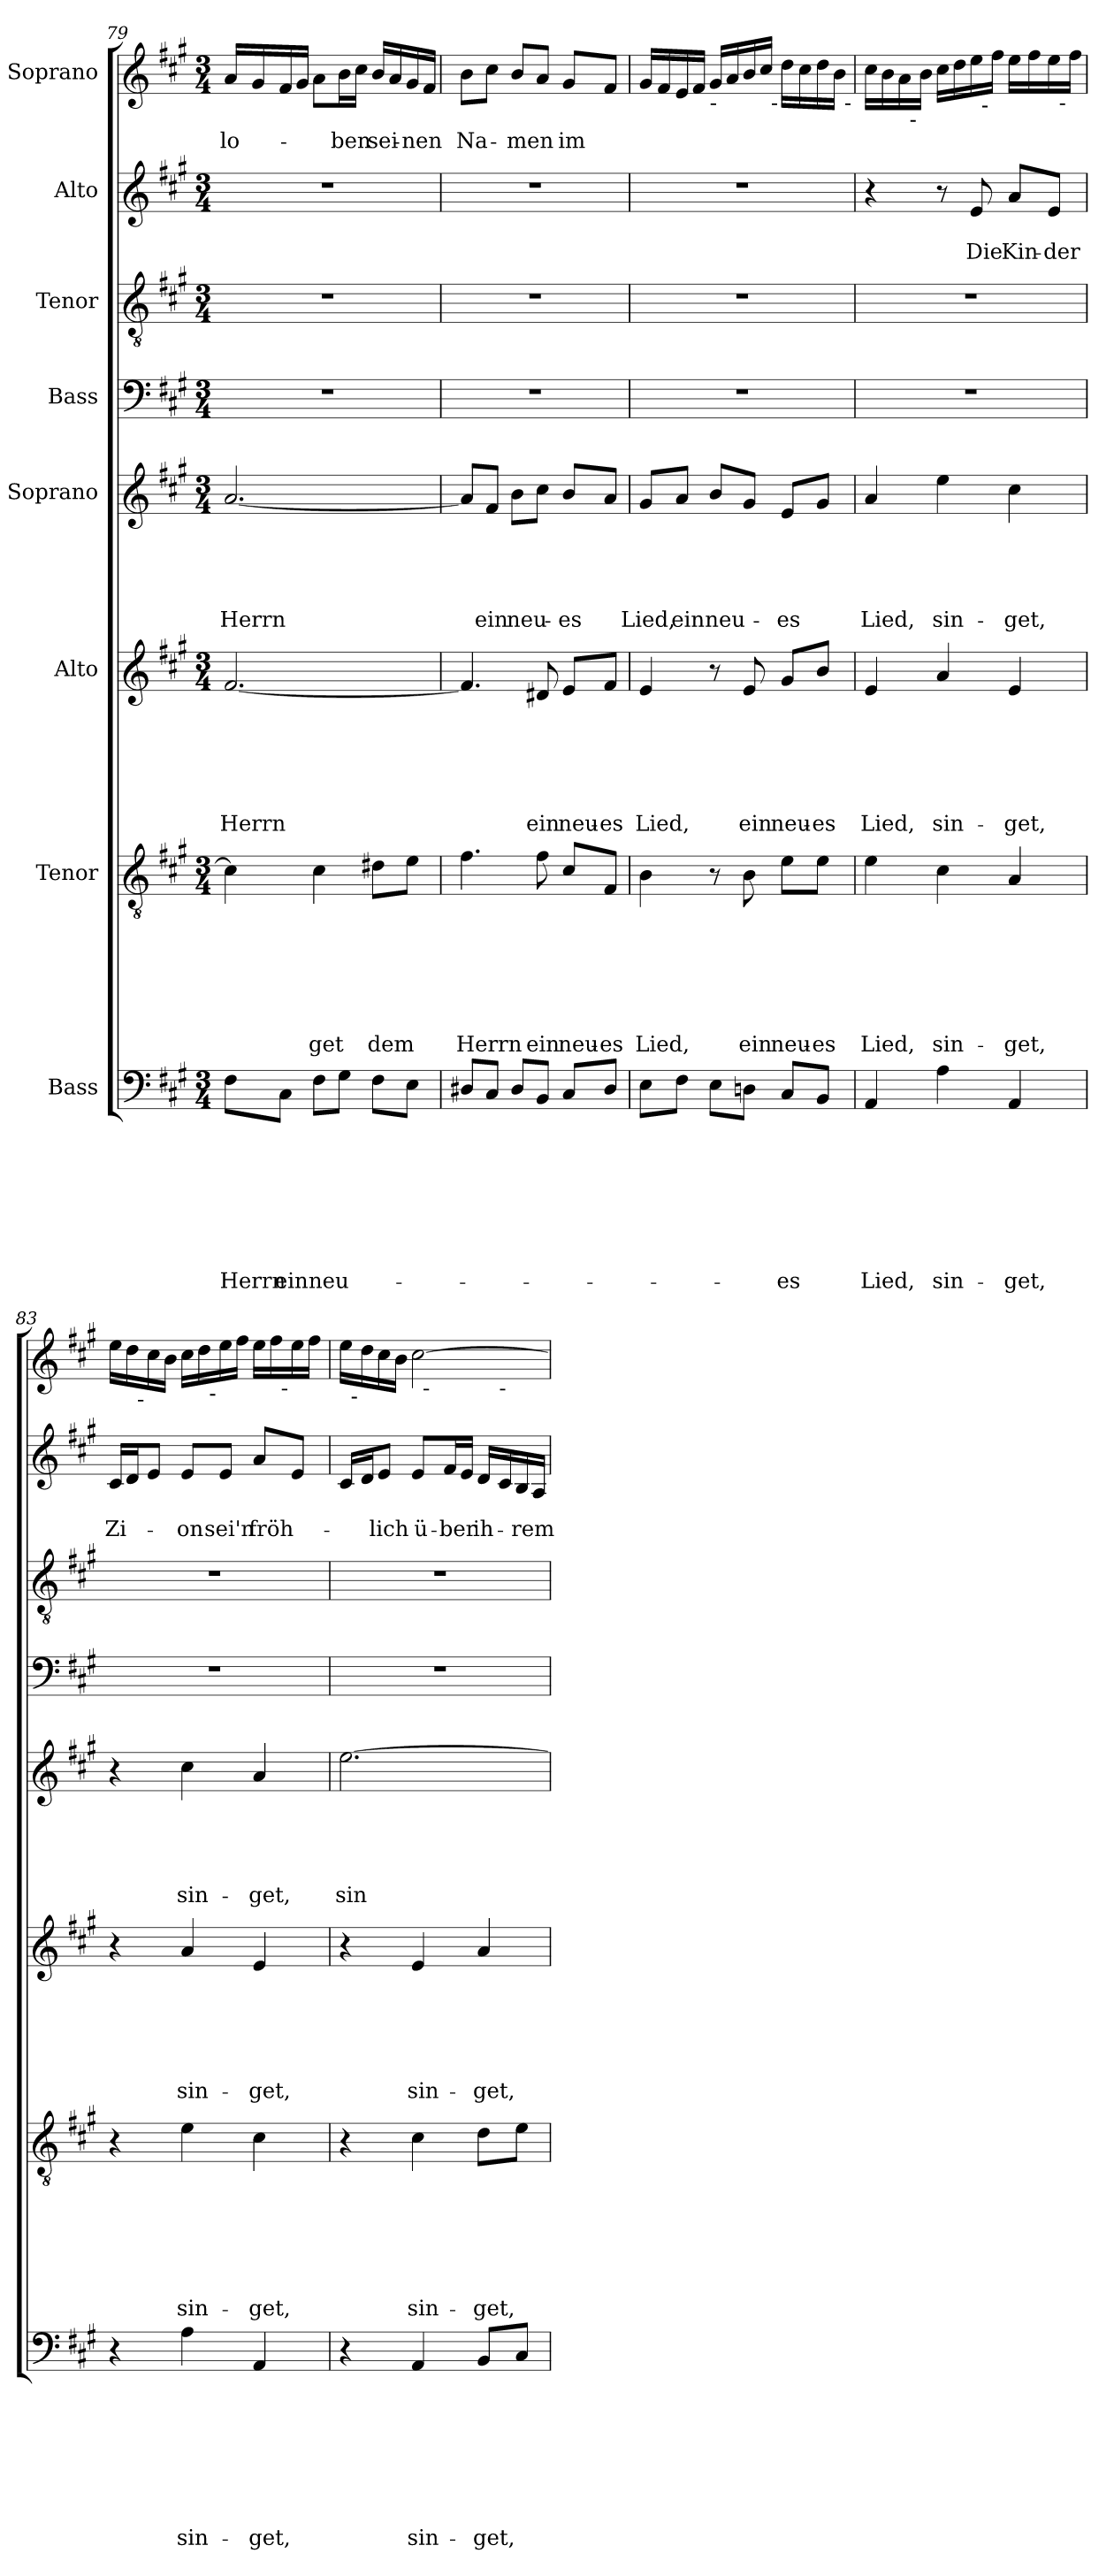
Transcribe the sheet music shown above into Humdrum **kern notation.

**kern	**text	**text	**text	**text	**text	**text	**text	**text	**kern	**text	**text	**text	**text	**text	**text	**text	**kern	**text	**text	**text	**text	**text	**text	**kern	**text	**text	**text	**text	**text	**kern	**kern	**kern	**text	**text	**kern	**text
*part8	*part8	*part8	*part8	*part8	*part8	*part8	*part8	*part8	*part7	*part7	*part7	*part7	*part7	*part7	*part7	*part7	*part6	*part6	*part6	*part6	*part6	*part6	*part6	*part5	*part5	*part5	*part5	*part5	*part5	*part4	*part3	*part2	*part2	*part2	*part1	*part1
*staff8	*staff8	*staff8	*staff8	*staff8	*staff8	*staff8	*staff8	*staff8	*staff7	*staff7	*staff7	*staff7	*staff7	*staff7	*staff7	*staff7	*staff6	*staff6	*staff6	*staff6	*staff6	*staff6	*staff6	*staff5	*staff5	*staff5	*staff5	*staff5	*staff5	*staff4	*staff3	*staff2	*staff2	*staff2	*staff1	*staff1
*I"Bass	*	*	*	*	*	*	*	*	*I"Tenor	*	*	*	*	*	*	*	*I"Alto	*	*	*	*	*	*	*I"Soprano	*	*	*	*	*	*I"Bass	*I"Tenor	*I"Alto	*	*	*I"Soprano	*
*clefF4	*	*	*	*	*	*	*	*	*clefGv2	*	*	*	*	*	*	*	*clefG2	*	*	*	*	*	*	*clefG2	*	*	*	*	*	*clefF4	*clefGv2	*clefG2	*	*	*clefG2	*
*k[f#c#g#]	*	*	*	*	*	*	*	*	*k[f#c#g#]	*	*	*	*	*	*	*	*k[f#c#g#]	*	*	*	*	*	*	*k[f#c#g#]	*	*	*	*	*	*k[f#c#g#]	*k[f#c#g#]	*k[f#c#g#]	*	*	*k[f#c#g#]	*
*A:	*	*	*	*	*	*	*	*	*A:	*	*	*	*	*	*	*	*A:	*	*	*	*	*	*	*A:	*	*	*	*	*	*A:	*A:	*A:	*	*	*A:	*
*M3/4	*	*	*	*	*	*	*	*	*M3/4	*	*	*	*	*	*	*	*M3/4	*	*	*	*	*	*	*M3/4	*	*	*	*	*	*M3/4	*M3/4	*M3/4	*	*	*M3/4	*
=79	=79	=79	=79	=79	=79	=79	=79	=79	=79	=79	=79	=79	=79	=79	=79	=79	=79	=79	=79	=79	=79	=79	=79	=79	=79	=79	=79	=79	=79	=79	=79	=79	=79	=79	=79	=79
!	!	!	!	!	!	!	!	!LO:LY:b	!	!	!	!	!	!	!	!	!	!	!	!	!	!	!LO:LY:b	!	!	!	!	!	!LO:LY:b	!LO:N:vis=1	!LO:N:vis=1	!LO:N:vis=1	!	!	!	!LO:LY:b
8F#\L	.	.	.	.	.	.	.	Herrn	4c#\]	.	.	.	.	.	.	.	[<2.f#/	.	.	.	.	.	Herrn	[<2.a/	.	.	.	.	Herrn	2.r	2.r	2.r	.	.	16a/LL	lo-
.	.	.	.	.	.	.	.	.	.	.	.	.	.	.	.	.	.	.	.	.	.	.	.	.	.	.	.	.	.	.	.	.	.	.	16g#/	.
!	!	!	!	!	!	!	!	!LO:LY:b	!	!	!	!	!	!	!	!	!	!	!	!	!	!	!	!	!	!	!	!	!	!	!	!	!	!	!	!
8C#\J	.	.	.	.	.	.	.	ein	.	.	.	.	.	.	.	.	.	.	.	.	.	.	.	.	.	.	.	.	.	.	.	.	.	.	16f#/	.
.	.	.	.	.	.	.	.	.	.	.	.	.	.	.	.	.	.	.	.	.	.	.	.	.	.	.	.	.	.	.	.	.	.	.	16g#/JJ	.
!	!	!	!	!	!	!	!	!LO:LY:b	!	!	!	!	!	!	!	!LO:LY:b	!	!	!	!	!	!	!	!	!	!	!	!	!	!	!	!	!	!	!	!
8F#\L	.	.	.	.	.	.	.	neu-	4c#\	.	.	.	.	.	.	-get	.	.	.	.	.	.	.	.	.	.	.	.	.	.	.	.	.	.	8a\L	.
!	!	!	!	!	!	!	!	!	!	!	!	!	!	!	!	!	!	!	!	!	!	!	!	!	!	!	!	!	!	!	!	!	!	!	!	!LO:LY:b
8G#\J	.	.	.	.	.	.	.	.	.	.	.	.	.	.	.	.	.	.	.	.	.	.	.	.	.	.	.	.	.	.	.	.	.	.	16b\L	-ben
.	.	.	.	.	.	.	.	.	.	.	.	.	.	.	.	.	.	.	.	.	.	.	.	.	.	.	.	.	.	.	.	.	.	.	16cc#\JJ	.
!	!	!	!	!	!	!	!	!	!	!	!	!	!	!	!	!LO:LY:b	!	!	!	!	!	!	!	!	!	!	!	!	!	!	!	!	!	!	!	!LO:LY:b
8F#\L	.	.	.	.	.	.	.	.	8d#X\L	.	.	.	.	.	.	dem	.	.	.	.	.	.	.	.	.	.	.	.	.	.	.	.	.	.	16b/LL	sei-
.	.	.	.	.	.	.	.	.	.	.	.	.	.	.	.	.	.	.	.	.	.	.	.	.	.	.	.	.	.	.	.	.	.	.	16a/	.
!	!	!	!	!	!	!	!	!	!	!	!	!	!	!	!	!	!	!	!	!	!	!	!	!	!	!	!	!	!	!	!	!	!	!	!	!LO:LY:b
8E\J	.	.	.	.	.	.	.	.	8e\J	.	.	.	.	.	.	.	.	.	.	.	.	.	.	.	.	.	.	.	.	.	.	.	.	.	16g#/	-nen
.	.	.	.	.	.	.	.	.	.	.	.	.	.	.	.	.	.	.	.	.	.	.	.	.	.	.	.	.	.	.	.	.	.	.	16f#/JJ	.
=80	=80	=80	=80	=80	=80	=80	=80	=80	=80	=80	=80	=80	=80	=80	=80	=80	=80	=80	=80	=80	=80	=80	=80	=80	=80	=80	=80	=80	=80	=80	=80	=80	=80	=80	=80	=80
!	!	!	!	!	!	!	!	!	!	!	!	!	!	!	!	!LO:LY:b	!	!	!	!	!	!	!	!	!	!	!	!	!	!LO:N:vis=1	!LO:N:vis=1	!LO:N:vis=1	!	!	!	!LO:LY:b
8D#X/L	.	.	.	.	.	.	.	.	4.f#\	.	.	.	.	.	.	Herrn	4.f#/]	.	.	.	.	.	.	8a/L]	.	.	.	.	.	2.r	2.r	2.r	.	.	8b\L	Na-
!	!	!	!	!	!	!	!	!	!	!	!	!	!	!	!	!	!	!	!	!	!	!	!	!	!	!	!	!	!LO:LY:b	!	!	!	!	!	!	!
8C#/J	.	.	.	.	.	.	.	.	.	.	.	.	.	.	.	.	.	.	.	.	.	.	.	8f#/J	.	.	.	.	ein	.	.	.	.	.	8cc#\J	.
!	!	!	!	!	!	!	!	!	!	!	!	!	!	!	!	!	!	!	!	!	!	!	!	!	!	!	!	!	!LO:LY:b	!	!	!	!	!	!	!LO:LY:b
8D#/L	.	.	.	.	.	.	.	.	.	.	.	.	.	.	.	.	.	.	.	.	.	.	.	8b\L	.	.	.	.	neu-	.	.	.	.	.	8b/L	-men
!	!	!	!	!	!	!	!	!	!	!	!	!	!	!	!	!LO:LY:b	!	!	!	!	!	!	!LO:LY:b	!	!	!	!	!	!	!	!	!	!	!	!	!
8BB/J	.	.	.	.	.	.	.	.	8f#\	.	.	.	.	.	.	ein	8d#X/	.	.	.	.	.	ein	8cc#\J	.	.	.	.	.	.	.	.	.	.	8a/J	.
!	!	!	!	!	!	!	!	!	!	!	!	!	!	!	!	!LO:LY:b	!	!	!	!	!	!	!LO:LY:b	!	!	!	!	!	!LO:LY:b	!	!	!	!	!	!	!LO:LY:b
8C#/L	.	.	.	.	.	.	.	.	8c#/L	.	.	.	.	.	.	neu-	8e/L	.	.	.	.	.	neu-	8b/L	.	.	.	.	-es	.	.	.	.	.	8g#/L	im
!	!	!	!	!	!	!	!	!	!	!	!	!	!	!	!	!LO:LY:b:rj	!	!	!	!	!	!	!LO:LY:b:rj	!	!	!	!	!	!	!	!	!	!	!	!	!
8D#/J	.	.	.	.	.	.	.	.	8F#/J	.	.	.	.	.	.	-es	8f#/J	.	.	.	.	.	-es	8a/J	.	.	.	.	.	.	.	.	.	.	8f#/J	.
=81	=81	=81	=81	=81	=81	=81	=81	=81	=81	=81	=81	=81	=81	=81	=81	=81	=81	=81	=81	=81	=81	=81	=81	=81	=81	=81	=81	=81	=81	=81	=81	=81	=81	=81	=81	=81
!	!	!	!	!	!	!	!	!	!	!	!	!	!	!	!	!	!	!	!	!	!	!	!	!	!	!	!	!	!	!	!	!	!	!	!LO:TX:b:t=Rei	!
!	!	!	!	!	!	!	!	!	!	!	!	!	!	!	!	!LO:LY:b	!	!	!	!	!	!	!LO:LY:b	!	!	!	!	!	!LO:LY:b	!LO:N:vis=1	!LO:N:vis=1	!LO:N:vis=1	!	!	!	!
*	*	*	*	*	*	*	*	*	*	*	*	*	*	*	*	*	*	*	*	*	*	*	*	*	*	*	*	*	*	*	*	*	*	*	*^	*
8E\L	.	.	.	.	.	.	.	.	4B\	.	.	.	.	.	.	Lied,	4e/	.	.	.	.	.	Lied,	8g#/L	.	.	.	.	Lied,	2.r	2.r	2.r	.	.	16g#/LL	4...ryy	.
.	.	.	.	.	.	.	.	.	.	.	.	.	.	.	.	.	.	.	.	.	.	.	.	.	.	.	.	.	.	.	.	.	.	.	16f#/	.	.
!	!	!	!	!	!	!	!	!	!	!	!	!	!	!	!	!	!	!	!	!	!	!	!	!	!	!	!	!	!LO:LY:b	!	!	!	!	!	!	!	!
8F#\J	.	.	.	.	.	.	.	.	.	.	.	.	.	.	.	.	.	.	.	.	.	.	.	8a/J	.	.	.	.	ein	.	.	.	.	.	16e/	.	.
.	.	.	.	.	.	.	.	.	.	.	.	.	.	.	.	.	.	.	.	.	.	.	.	.	.	.	.	.	.	.	.	.	.	.	16f#/JJ	.	.
!	!	!	!	!	!	!	!	!	!	!	!	!	!	!	!	!	!	!	!	!	!	!	!	!	!	!	!	!	!	!	!	!	!	!	!LO:TX:b:t=-	!	!
!	!	!	!	!	!	!	!	!	!	!	!	!	!	!	!	!	!	!	!	!	!	!	!	!	!	!	!	!	!LO:LY:b	!	!	!	!	!	!	!	!
8E\L	.	.	.	.	.	.	.	.	8r	.	.	.	.	.	.	.	8r	.	.	.	.	.	.	8b/L	.	.	.	.	neu-	.	.	.	.	.	16g#/LL	.	.
.	.	.	.	.	.	.	.	.	.	.	.	.	.	.	.	.	.	.	.	.	.	.	.	.	.	.	.	.	.	.	.	.	.	.	16a/	.	.
!	!	!	!	!	!	!	!	!	!	!	!	!	!	!	!	!LO:LY:b	!	!	!	!	!	!	!LO:LY:b	!	!	!	!	!	!	!	!	!	!	!	!	!	!
8Dn\J	.	.	.	.	.	.	.	.	8B\	.	.	.	.	.	.	ein	8e/	.	.	.	.	.	ein	8g#/J	.	.	.	.	.	.	.	.	.	.	16b/	.	.
.	.	.	.	.	.	.	.	.	.	.	.	.	.	.	.	.	.	.	.	.	.	.	.	.	.	.	.	.	.	.	.	.	.	.	16cc#/JJ	.	.
!	!	!	!	!	!	!	!	!	!	!	!	!	!	!	!	!	!	!	!	!	!	!	!	!	!	!	!	!	!	!	!	!	!	!	!	!LO:TX:b:t=-	!
.	.	.	.	.	.	.	.	.	.	.	.	.	.	.	.	.	.	.	.	.	.	.	.	.	.	.	.	.	.	.	.	.	.	.	.	4ryy	.
!	!	!	!	!	!	!	!	!LO:LY:b	!	!	!	!	!	!	!	!LO:LY:b	!	!	!	!	!	!	!LO:LY:b	!	!	!	!	!	!LO:LY:b	!	!	!	!	!	!	!	!
8C#/L	.	.	.	.	.	.	.	-es	8e\L	.	.	.	.	.	.	neu-	8g#/L	.	.	.	.	.	neu-	8e/L	.	.	.	.	-es	.	.	.	.	.	16dd\LL	.	.
.	.	.	.	.	.	.	.	.	.	.	.	.	.	.	.	.	.	.	.	.	.	.	.	.	.	.	.	.	.	.	.	.	.	.	16cc#\	.	.
!	!	!	!	!	!	!	!	!	!	!	!	!	!	!	!	!LO:LY:b	!	!	!	!	!	!	!LO:LY:b	!	!	!	!	!	!	!	!	!	!	!	!	!	!
8BB/J	.	.	.	.	.	.	.	.	8e\J	.	.	.	.	.	.	-es	8b/J	.	.	.	.	.	-es	8g#/J	.	.	.	.	.	.	.	.	.	.	16dd\	.	.
.	.	.	.	.	.	.	.	.	.	.	.	.	.	.	.	.	.	.	.	.	.	.	.	.	.	.	.	.	.	.	.	.	.	.	16b\JJ	.	.
!	!	!	!	!	!	!	!	!	!	!	!	!	!	!	!	!	!	!	!	!	!	!	!	!	!	!	!	!	!	!	!	!	!	!	!	!LO:TX:b:t=-	!
.	.	.	.	.	.	.	.	.	.	.	.	.	.	.	.	.	.	.	.	.	.	.	.	.	.	.	.	.	.	.	.	.	.	.	.	32ryy	.
!!LO:PB:g=z
=82	=82	=82	=82	=82	=82	=82	=82	=82	=82	=82	=82	=82	=82	=82	=82	=82	=82	=82	=82	=82	=82	=82	=82	=82	=82	=82	=82	=82	=82	=82	=82	=82	=82	=82	=82	=82	=82
!	!	!	!	!	!	!	!	!LO:LY:b	!	!	!	!	!	!	!	!LO:LY:b	!	!	!	!	!	!	!LO:LY:b	!	!	!	!	!	!LO:LY:b	!LO:N:vis=1	!LO:N:vis=1	!	!	!	!	!	!
*	*	*	*	*	*	*	*	*	*	*	*	*	*	*	*	*	*	*	*	*	*	*	*	*	*	*	*	*	*	*	*	*	*	*	*	*^	*
4AA/	.	.	.	.	.	.	.	Lied,	4e\	.	.	.	.	.	.	Lied,	4e/	.	.	.	.	.	Lied,	4a/	.	.	.	.	Lied,	2.r	2.r	4r	.	.	16cc#\LL	8ryy	4ryy	.
.	.	.	.	.	.	.	.	.	.	.	.	.	.	.	.	.	.	.	.	.	.	.	.	.	.	.	.	.	.	.	.	.	.	.	16b\	.	.	.
.	.	.	.	.	.	.	.	.	.	.	.	.	.	.	.	.	.	.	.	.	.	.	.	.	.	.	.	.	.	.	.	.	.	.	16a\	32ryy	.	.
!	!	!	!	!	!	!	!	!	!	!	!	!	!	!	!	!	!	!	!	!	!	!	!	!	!	!	!	!	!	!	!	!	!	!	!	!LO:TX:b:t=-	!	!
.	.	.	.	.	.	.	.	.	.	.	.	.	.	.	.	.	.	.	.	.	.	.	.	.	.	.	.	.	.	.	.	.	.	.	.	2ryy	.	.
.	.	.	.	.	.	.	.	.	.	.	.	.	.	.	.	.	.	.	.	.	.	.	.	.	.	.	.	.	.	.	.	.	.	.	16b\JJ	.	.	.
!	!	!	!	!	!	!	!	!LO:LY:b	!	!	!	!	!	!	!	!LO:LY:b	!	!	!	!	!	!	!LO:LY:b	!	!	!	!	!	!LO:LY:b	!	!	!	!	!	!	!	!	!
4A\	.	.	.	.	.	.	.	sin-	4c#\	.	.	.	.	.	.	sin-	4a/	.	.	.	.	.	sin-	4ee\	.	.	.	.	sin-	.	.	8r	.	.	16cc#\LL	.	8ryy	.
.	.	.	.	.	.	.	.	.	.	.	.	.	.	.	.	.	.	.	.	.	.	.	.	.	.	.	.	.	.	.	.	.	.	.	16dd\	.	.	.
!	!	!	!	!	!	!	!	!	!	!	!	!	!	!	!	!	!	!	!	!	!	!	!	!	!	!	!	!	!	!	!	!	!	!LO:LY:b	!	!	!	!
.	.	.	.	.	.	.	.	.	.	.	.	.	.	.	.	.	.	.	.	.	.	.	.	.	.	.	.	.	.	.	.	8e/	.	Die	16ee\	.	32ryy	.
!	!	!	!	!	!	!	!	!	!	!	!	!	!	!	!	!	!	!	!	!	!	!	!	!	!	!	!	!	!	!	!	!	!	!	!	!	!LO:TX:b:t=-	!
.	.	.	.	.	.	.	.	.	.	.	.	.	.	.	.	.	.	.	.	.	.	.	.	.	.	.	.	.	.	.	.	.	.	.	.	.	4ryy	.
.	.	.	.	.	.	.	.	.	.	.	.	.	.	.	.	.	.	.	.	.	.	.	.	.	.	.	.	.	.	.	.	.	.	.	16ff#\JJ	.	.	.
!	!	!	!	!	!	!	!	!LO:LY:b	!	!	!	!	!	!	!	!LO:LY:b	!	!	!	!	!	!	!LO:LY:b	!	!	!	!	!	!LO:LY:b	!	!	!	!	!LO:LY:b	!	!	!	!
4AA/	.	.	.	.	.	.	.	-get,	4A/	.	.	.	.	.	.	-get,	4e/	.	.	.	.	.	-get,	4cc#\	.	.	.	.	-get,	.	.	8a/L	.	Kin-	16ee\LL	.	.	.
.	.	.	.	.	.	.	.	.	.	.	.	.	.	.	.	.	.	.	.	.	.	.	.	.	.	.	.	.	.	.	.	.	.	.	16ff#\	.	.	.
!	!	!	!	!	!	!	!	!	!	!	!	!	!	!	!	!	!	!	!	!	!	!	!	!	!	!	!	!	!	!	!	!	!	!LO:LY:b:rj	!	!	!	!
.	.	.	.	.	.	.	.	.	.	.	.	.	.	.	.	.	.	.	.	.	.	.	.	.	.	.	.	.	.	.	.	8e/J	.	-der	16ee\	.	.	.
!	!	!	!	!	!	!	!	!	!	!	!	!	!	!	!	!	!	!	!	!	!	!	!	!	!	!	!	!	!	!	!	!	!	!	!	!LO:TX:b:t=-	!	!
.	.	.	.	.	.	.	.	.	.	.	.	.	.	.	.	.	.	.	.	.	.	.	.	.	.	.	.	.	.	.	.	.	.	.	.	16.ryy	16.ryy	.
.	.	.	.	.	.	.	.	.	.	.	.	.	.	.	.	.	.	.	.	.	.	.	.	.	.	.	.	.	.	.	.	.	.	.	16ff#\JJ	.	.	.
=83	=83	=83	=83	=83	=83	=83	=83	=83	=83	=83	=83	=83	=83	=83	=83	=83	=83	=83	=83	=83	=83	=83	=83	=83	=83	=83	=83	=83	=83	=83	=83	=83	=83	=83	=83	=83	=83	=83
!	!	!	!	!	!	!	!	!	!	!	!	!	!	!	!	!	!	!	!	!	!	!	!	!	!	!	!	!	!	!LO:N:vis=1	!LO:N:vis=1	!	!	!LO:LY:b	!	!	!	!
4r	.	.	.	.	.	.	.	.	4r	.	.	.	.	.	.	.	4r	.	.	.	.	.	.	4r	.	.	.	.	.	2.r	2.r	16c#/LL	.	Zi-	16ee\LL	16.ryy	4ryy	.
.	.	.	.	.	.	.	.	.	.	.	.	.	.	.	.	.	.	.	.	.	.	.	.	.	.	.	.	.	.	.	.	16d/J	.	.	16dd\	.	.	.
!	!	!	!	!	!	!	!	!	!	!	!	!	!	!	!	!	!	!	!	!	!	!	!	!	!	!	!	!	!	!	!	!	!	!	!	!LO:TX:b:t=-	!	!
.	.	.	.	.	.	.	.	.	.	.	.	.	.	.	.	.	.	.	.	.	.	.	.	.	.	.	.	.	.	.	.	.	.	.	.	2ryy	.	.
.	.	.	.	.	.	.	.	.	.	.	.	.	.	.	.	.	.	.	.	.	.	.	.	.	.	.	.	.	.	.	.	8e/J	.	.	16cc#\	.	.	.
.	.	.	.	.	.	.	.	.	.	.	.	.	.	.	.	.	.	.	.	.	.	.	.	.	.	.	.	.	.	.	.	.	.	.	16b\JJ	.	.	.
!	!	!	!	!	!	!	!	!LO:LY:b	!	!	!	!	!	!	!	!LO:LY:b	!	!	!	!	!	!	!LO:LY:b	!	!	!	!	!	!LO:LY:b	!	!	!	!	!LO:LY:b	!	!	!	!
4A\	.	.	.	.	.	.	.	sin-	4e\	.	.	.	.	.	.	sin-	4a/	.	.	.	.	.	sin-	4cc#\	.	.	.	.	sin-	.	.	8e/L	.	-on	16cc#\LL	.	16.ryy	.
.	.	.	.	.	.	.	.	.	.	.	.	.	.	.	.	.	.	.	.	.	.	.	.	.	.	.	.	.	.	.	.	.	.	.	16dd\	.	.	.
!	!	!	!	!	!	!	!	!	!	!	!	!	!	!	!	!	!	!	!	!	!	!	!	!	!	!	!	!	!	!	!	!	!	!	!	!	!LO:TX:b:t=-	!
.	.	.	.	.	.	.	.	.	.	.	.	.	.	.	.	.	.	.	.	.	.	.	.	.	.	.	.	.	.	.	.	.	.	.	.	.	4ryy	.
!	!	!	!	!	!	!	!	!	!	!	!	!	!	!	!	!	!	!	!	!	!	!	!	!	!	!	!	!	!	!	!	!	!	!LO:LY:b	!	!	!	!
.	.	.	.	.	.	.	.	.	.	.	.	.	.	.	.	.	.	.	.	.	.	.	.	.	.	.	.	.	.	.	.	8e/J	.	sei'n	16ee\	.	.	.
.	.	.	.	.	.	.	.	.	.	.	.	.	.	.	.	.	.	.	.	.	.	.	.	.	.	.	.	.	.	.	.	.	.	.	16ff#\JJ	.	.	.
!	!	!	!	!	!	!	!	!LO:LY:b	!	!	!	!	!	!	!	!LO:LY:b	!	!	!	!	!	!	!LO:LY:b	!	!	!	!	!	!LO:LY:b	!	!	!	!	!LO:LY:b	!	!	!	!
4AA/	.	.	.	.	.	.	.	-get,	4c#\	.	.	.	.	.	.	-get,	4e/	.	.	.	.	.	-get,	4a/	.	.	.	.	-get,	.	.	8a/L	.	fröh-	16ee\LL	.	.	.
.	.	.	.	.	.	.	.	.	.	.	.	.	.	.	.	.	.	.	.	.	.	.	.	.	.	.	.	.	.	.	.	.	.	.	16ff#\	.	.	.
!	!	!	!	!	!	!	!	!	!	!	!	!	!	!	!	!	!	!	!	!	!	!	!	!	!	!	!	!	!	!	!	!	!	!	!	!LO:TX:b:t=-	!	!
.	.	.	.	.	.	.	.	.	.	.	.	.	.	.	.	.	.	.	.	.	.	.	.	.	.	.	.	.	.	.	.	.	.	.	.	8ryy	8ryy	.
.	.	.	.	.	.	.	.	.	.	.	.	.	.	.	.	.	.	.	.	.	.	.	.	.	.	.	.	.	.	.	.	8e/J	.	.	16ee\	.	.	.
.	.	.	.	.	.	.	.	.	.	.	.	.	.	.	.	.	.	.	.	.	.	.	.	.	.	.	.	.	.	.	.	.	.	.	16ff#\JJ	.	.	.
.	.	.	.	.	.	.	.	.	.	.	.	.	.	.	.	.	.	.	.	.	.	.	.	.	.	.	.	.	.	.	.	.	.	.	.	32ryy	32ryy	.
=84	=84	=84	=84	=84	=84	=84	=84	=84	=84	=84	=84	=84	=84	=84	=84	=84	=84	=84	=84	=84	=84	=84	=84	=84	=84	=84	=84	=84	=84	=84	=84	=84	=84	=84	=84	=84	=84	=84
!	!	!	!	!	!	!	!	!	!	!	!	!	!	!	!	!	!	!	!	!	!	!	!	!	!	!	!	!	!LO:LY:b	!LO:N:vis=1	!LO:N:vis=1	!	!	!	!	!	!	!
*	*	*	*	*	*	*	*	*	*	*	*	*	*	*	*	*	*	*	*	*	*	*	*	*	*	*	*	*	*	*	*	*	*	*	*	*	*^	*
4r	.	.	.	.	.	.	.	.	4r	.	.	.	.	.	.	.	4r	.	.	.	.	.	.	[>2.ee\	.	.	.	.	sin-	2.r	2.r	16c#/LL	.	.	16ee\LL	32ryy	4ryy	2ryy	.
!	!	!	!	!	!	!	!	!	!	!	!	!	!	!	!	!	!	!	!	!	!	!	!	!	!	!	!	!	!	!	!	!	!	!	!	!LO:TX:b:t=-	!	!	!
.	.	.	.	.	.	.	.	.	.	.	.	.	.	.	.	.	.	.	.	.	.	.	.	.	.	.	.	.	.	.	.	.	.	.	.	2ryy	.	.	.
.	.	.	.	.	.	.	.	.	.	.	.	.	.	.	.	.	.	.	.	.	.	.	.	.	.	.	.	.	.	.	.	16d/J	.	.	16dd\	.	.	.	.
!	!	!	!	!	!	!	!	!	!	!	!	!	!	!	!	!	!	!	!	!	!	!	!	!	!	!	!	!	!	!	!	!	!	!LO:LY:b	!	!	!	!	!
.	.	.	.	.	.	.	.	.	.	.	.	.	.	.	.	.	.	.	.	.	.	.	.	.	.	.	.	.	.	.	.	8e/J	.	-lich	16cc#\	.	.	.	.
.	.	.	.	.	.	.	.	.	.	.	.	.	.	.	.	.	.	.	.	.	.	.	.	.	.	.	.	.	.	.	.	.	.	.	16b\JJ	.	.	.	.
!	!	!	!	!	!	!	!	!LO:LY:b	!	!	!	!	!	!	!	!LO:LY:b	!	!	!	!	!	!	!LO:LY:b	!	!	!	!	!	!	!	!	!	!	!LO:LY:b	!	!	!	!	!
4AA/	.	.	.	.	.	.	.	sin-	4c#\	.	.	.	.	.	.	sin-	4e/	.	.	.	.	.	sin-	.	.	.	.	.	.	.	.	8e/L	.	ü-	[>2cc#\	.	32ryy	.	.
!	!	!	!	!	!	!	!	!	!	!	!	!	!	!	!	!	!	!	!	!	!	!	!	!	!	!	!	!	!	!	!	!	!	!	!	!	!LO:TX:b:t=-	!	!
.	.	.	.	.	.	.	.	.	.	.	.	.	.	.	.	.	.	.	.	.	.	.	.	.	.	.	.	.	.	.	.	.	.	.	.	.	4...ryy	.	.
!	!	!	!	!	!	!	!	!	!	!	!	!	!	!	!	!	!	!	!	!	!	!	!	!	!	!	!	!	!	!	!	!	!	!LO:LY:b	!	!	!	!	!
.	.	.	.	.	.	.	.	.	.	.	.	.	.	.	.	.	.	.	.	.	.	.	.	.	.	.	.	.	.	.	.	16f#/L	.	-ber	.	.	.	.	.
.	.	.	.	.	.	.	.	.	.	.	.	.	.	.	.	.	.	.	.	.	.	.	.	.	.	.	.	.	.	.	.	16e/JJ	.	.	.	.	.	.	.
!	!	!	!	!	!	!	!	!LO:LY:b	!	!	!	!	!	!	!	!LO:LY:b	!	!	!	!	!	!	!LO:LY:b	!	!	!	!	!	!	!	!	!	!	!LO:LY:b	!	!	!	!	!
8BB/L	.	.	.	.	.	.	.	-get,	8d\L	.	.	.	.	.	.	-get,	4a/	.	.	.	.	.	-get,	.	.	.	.	.	.	.	.	16d/LL	.	ih-	.	.	.	16ryy	.
.	.	.	.	.	.	.	.	.	.	.	.	.	.	.	.	.	.	.	.	.	.	.	.	.	.	.	.	.	.	.	.	.	.	.	.	8..ryy	.	.	.
!	!	!	!	!	!	!	!	!	!	!	!	!	!	!	!	!	!	!	!	!	!	!	!	!	!	!	!	!	!	!	!	!	!	!	!	!	!	!LO:TX:b:t=-	!
.	.	.	.	.	.	.	.	.	.	.	.	.	.	.	.	.	.	.	.	.	.	.	.	.	.	.	.	.	.	.	.	16c#/	.	.	.	.	.	8.ryy	.
!	!	!	!	!	!	!	!	!	!	!	!	!	!	!	!	!	!	!	!	!	!	!	!	!	!	!	!	!	!	!	!	!	!	!LO:LY:b	!	!	!	!	!
8C#/J	.	.	.	.	.	.	.	.	8e\J	.	.	.	.	.	.	.	.	.	.	.	.	.	.	.	.	.	.	.	.	.	.	16B/	.	-rem	.	.	.	.	.
.	.	.	.	.	.	.	.	.	.	.	.	.	.	.	.	.	.	.	.	.	.	.	.	.	.	.	.	.	.	.	.	16A/JJ	.	.	.	.	.	.	.
*	*	*	*	*	*	*	*	*	*	*	*	*	*	*	*	*	*	*	*	*	*	*	*	*	*	*	*	*	*	*	*	*	*	*	*v	*v	*v	*v	*
=	=	=	=	=	=	=	=	=	=	=	=	=	=	=	=	=	=	=	=	=	=	=	=	=	=	=	=	=	=	=	=	=	=	=	=	=
*-	*-	*-	*-	*-	*-	*-	*-	*-	*-	*-	*-	*-	*-	*-	*-	*-	*-	*-	*-	*-	*-	*-	*-	*-	*-	*-	*-	*-	*-	*-	*-	*-	*-	*-	*-	*-
